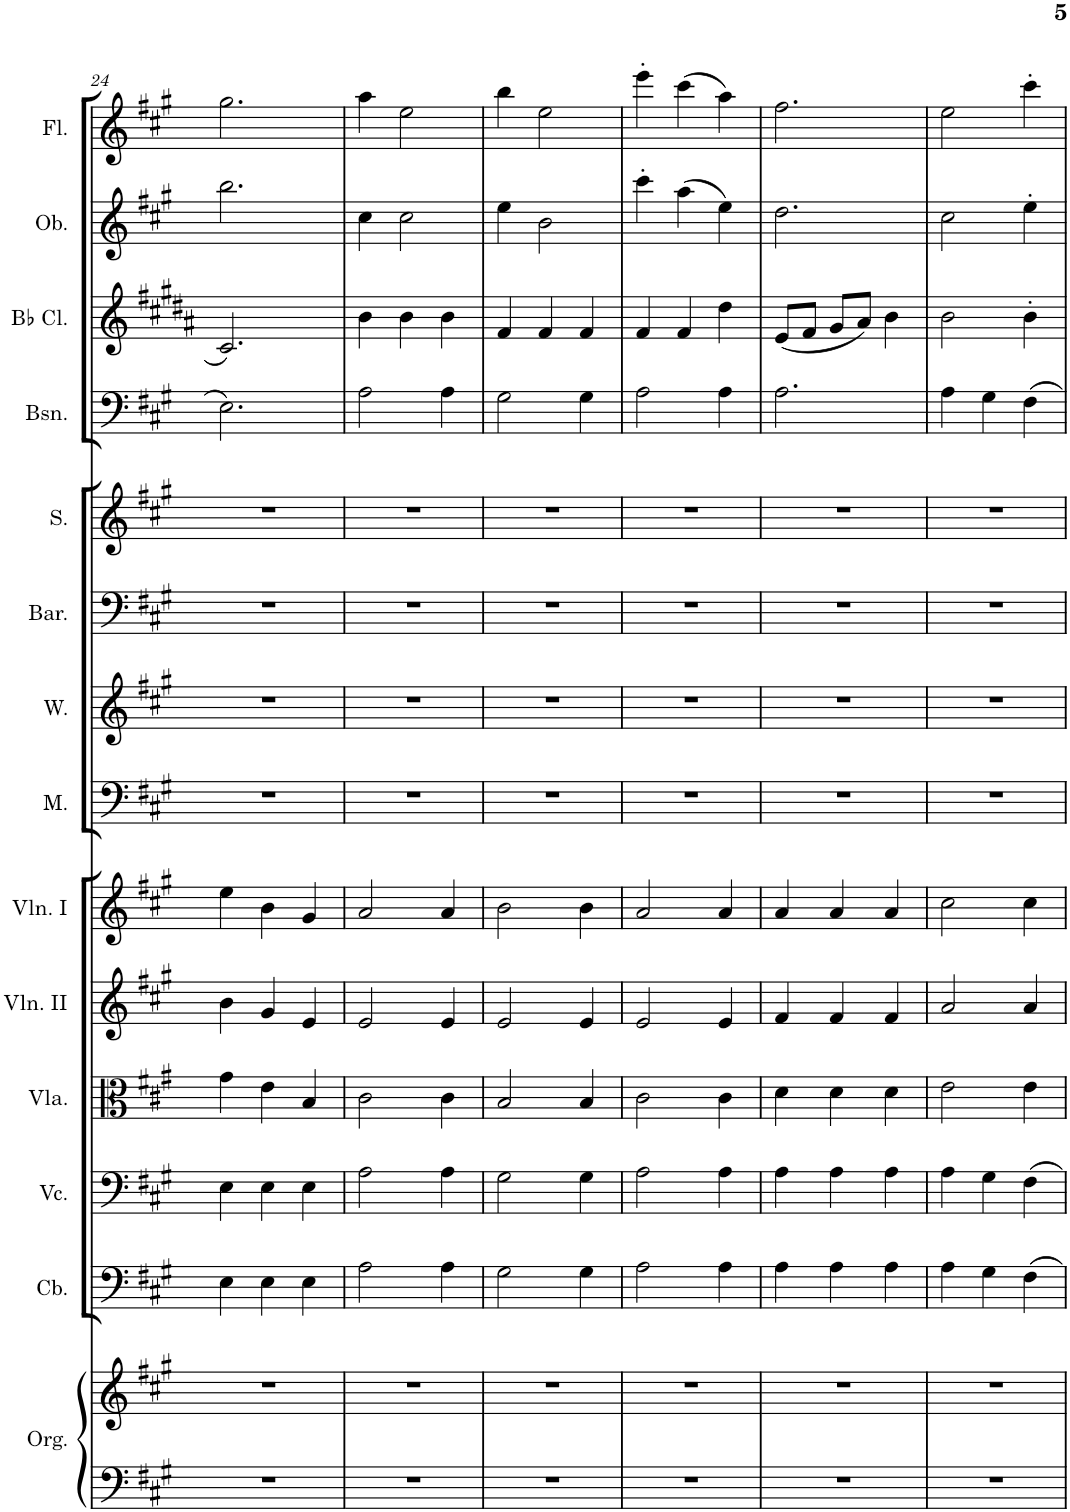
**kern	**kern	**kern	**kern	**kern	**kern	**kern	**kern	**kern	**kern	**kern	**kern	**kern	**kern	**kern
*part14	*part14	*part13	*part12	*part11	*part10	*part9	*part8	*part7	*part6	*part5	*part4	*part3	*part2	*part1
*staff15	*staff14	*staff13	*staff12	*staff11	*staff10	*staff9	*staff8	*staff7	*staff6	*staff5	*staff4	*staff3	*staff2	*staff1
*I"Organ	*	*I"Contrabasses	*I"Violoncellos	*I"Violas	*I"Violins II	*I"Violins I	*I"Men	*I"Women	*I"Baritone	*I"Soprano	*I"Bassoons	*I"Clarinets in Bb	*I"Oboes	*I"Flutes
*I'Org.	*	*I'Cb.	*I'Vc.	*I'Vla.	*I'Vln. II	*I'Vln. I	*I'M.	*I'W.	*I'Bar.	*I'S.	*I'Bsn.	*	*I'Ob.	*I'Fl.
!!LO:PB:g=z
*clefF4	*clefG2	*clefF4	*clefF4	*clefC3	*clefG2	*clefG2	*clefF4	*clefG2	*clefF4	*clefG2	*clefF4	*clefG2	*clefG2	*clefG2
*	*	*Trd7c12	*	*	*	*	*	*	*	*	*	*Trd1c2	*	*
*k[f#c#g#]	*k[f#c#g#]	*k[f#c#g#]	*k[f#c#g#]	*k[f#c#g#]	*k[f#c#g#]	*k[f#c#g#]	*k[f#c#g#]	*k[f#c#g#]	*k[f#c#g#]	*k[f#c#g#]	*k[f#c#g#]	*k[f#c#g#d#a#]	*k[f#c#g#]	*k[f#c#g#]
*M3/4	*M3/4	*M3/4	*M3/4	*M3/4	*M3/4	*M3/4	*M3/4	*M3/4	*M3/4	*M3/4	*M3/4	*M3/4	*M3/4	*M3/4
=24	=24	=24	=24	=24	=24	=24	=24	=24	=24	=24	=24	=24	=24	=24
2.r	2.r	4E\	4E\	4g#\	4b\	4ee\	2.r	2.r	2.r	2.r	2.E\	2.c#/	2.bb\	2.gg#\
.	.	4E\	4E\	4e\	4g#/	4b\	.	.	.	.	.	.	.	.
.	.	4E\	4E\	4B/	4e/	4g#/	.	.	.	.	.	.	.	.
=25	=25	=25	=25	=25	=25	=25	=25	=25	=25	=25	=25	=25	=25	=25
2.r	2.r	2A\	2A\	2c#\	2e/	2a/	2.r	2.r	2.r	2.r	2A\	4b\	4cc#\	4aa\
.	.	.	.	.	.	.	.	.	.	.	.	4b\	2cc#\	2ee\
.	.	4A\	4A\	4c#\	4e/	4a/	.	.	.	.	4A\	4b\	.	.
=26	=26	=26	=26	=26	=26	=26	=26	=26	=26	=26	=26	=26	=26	=26
2.r	2.r	2G#\	2G#\	2B/	2e/	2b\	2.r	2.r	2.r	2.r	2G#\	4f#/	4ee\	4bb\
.	.	.	.	.	.	.	.	.	.	.	.	4f#/	2b\	2ee\
.	.	4G#\	4G#\	4B/	4e/	4b\	.	.	.	.	4G#\	4f#/	.	.
=27	=27	=27	=27	=27	=27	=27	=27	=27	=27	=27	=27	=27	=27	=27
2.r	2.r	2A\	2A\	2c#\	2e/	2a/	2.r	2.r	2.r	2.r	2A\	4f#/	4ccc#'\	4eee'\
.	.	.	.	.	.	.	.	.	.	.	.	4f#/	(4aa\	(4ccc#\
.	.	4A\	4A\	4c#\	4e/	4a/	.	.	.	.	4A\	4dd#\	4ee\)	4aa\)
=28	=28	=28	=28	=28	=28	=28	=28	=28	=28	=28	=28	=28	=28	=28
2.r	2.r	4A\	4A\	4d\	4f#/	4a/	2.r	2.r	2.r	2.r	2.A\	(8e/L	2.dd\	2.ff#\
.	.	.	.	.	.	.	.	.	.	.	.	8f#/J	.	.
.	.	4A\	4A\	4d\	4f#/	4a/	.	.	.	.	.	8g#/L	.	.
.	.	.	.	.	.	.	.	.	.	.	.	8a#/J)	.	.
.	.	4A\	4A\	4d\	4f#/	4a/	.	.	.	.	.	4b\	.	.
=29	=29	=29	=29	=29	=29	=29	=29	=29	=29	=29	=29	=29	=29	=29
2.r	2.r	4A\	4A\	2e\	2a/	2cc#\	2.r	2.r	2.r	2.r	4A\	2b\	2cc#\	2ee\
.	.	4G#\	4G#\	.	.	.	.	.	.	.	4G#\	.	.	.
.	.	4F#\	4F#\	4e\	4a/	4cc#\	.	.	.	.	4F#\	4b'\	4ee'\	4ccc#'\
=	=	=	=	=	=	=	=	=	=	=	=	=	=	=
*-	*-	*-	*-	*-	*-	*-	*-	*-	*-	*-	*-	*-	*-	*-
